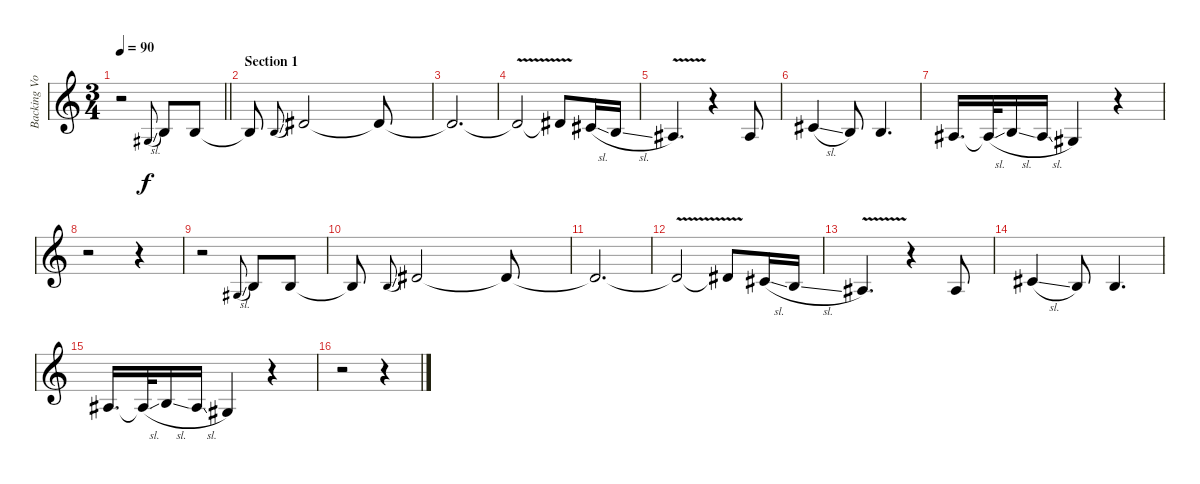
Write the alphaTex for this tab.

\track ("Backing Vocals 2" "Backing Vo") {instrument tenorsax}
\staff {score}
\tuning (E4 B3 G3 D3 A2 E2) {hide}
\ts (3 4)
\tempo 90
\clef g2
\barLineRight lightlight
\ks c
r.2{dy f} 6.4{sl}.8{gr onbeat} 9.4.8 9.4.8 |
\section ("" "Section 1")
9.4{t}.8 9.4{sl}.8{gr onbeat} 13.4.2 13.4{t}.8 |
13.4{t}.2{d} |
13.4{v t}.2 13.4{t}.8 11.4{sl}.16 9.4{sl}.16 |
8.4{v}.4{d} r.4 8.4.8 |
11.4{sl}.4 9.4.8 9.4.4{d} |
8.4.16{d} 8.4{sl t}.32 9.4{sl}.16 8.4{sl}.16 6.4.4 r.4 |
r.2 r.4 |
r.2 6.4{sl}.8{gr onbeat} 9.4.8 9.4.8 |
9.4{t}.8 9.4{sl}.8{gr onbeat} 13.4.2 13.4{t}.8 |
13.4{t}.2{d} |
13.4{v t}.2 13.4{t}.8 11.4{sl}.16 9.4{sl}.16 |
8.4{v}.4{d} r.4 8.4.8 |
11.4{sl}.4 9.4.8 9.4.4{d} |
8.4.16{d} 8.4{sl t}.32 9.4{sl}.16 8.4{sl}.16 6.4.4 r.4 |
r.2 r.4
